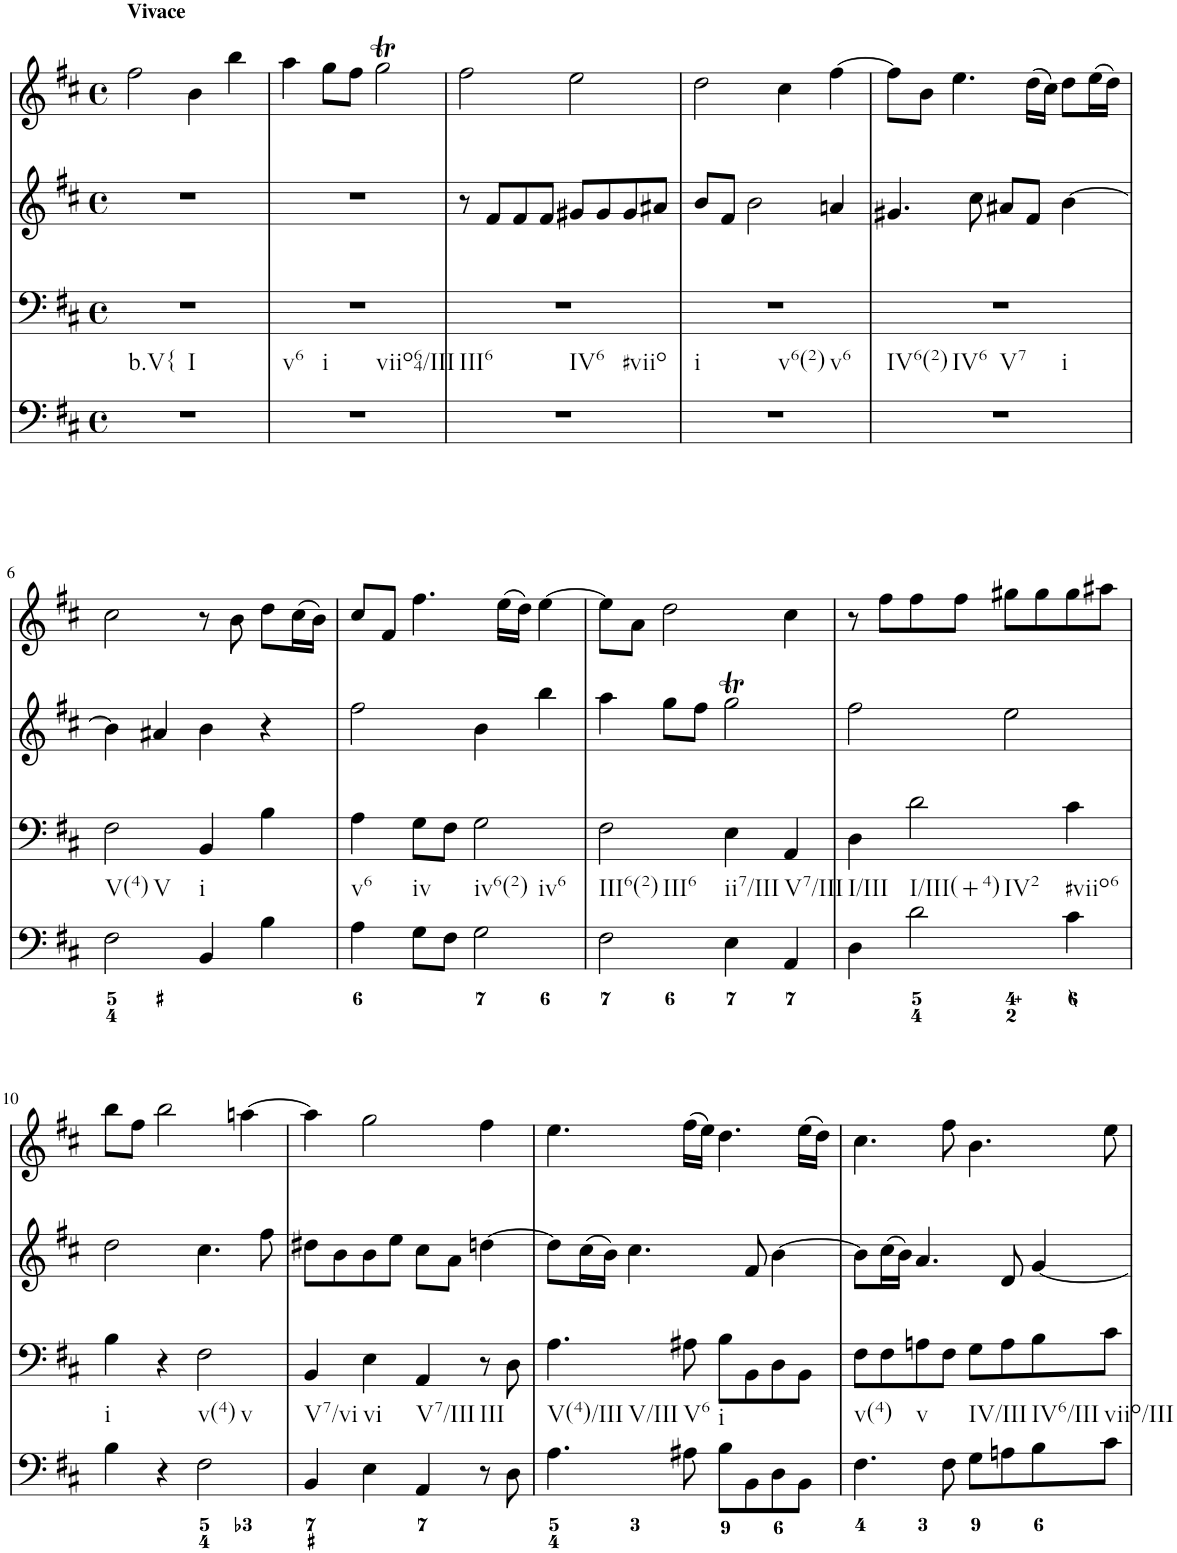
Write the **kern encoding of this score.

**kern	**kern	**kern	**kern
*part4	*part3	*part2	*part1
*staff4	*staff3	*staff2	*staff1
*I"Piano	*I"Piano	*I"Piano	*I"Piano
*I'Pno	*I'Pno	*I'Pno	*I'Pno
*clefF4	*clefF4	*clefG2	*clefG2
*k[f#c#]	*k[f#c#]	*k[f#c#]	*k[f#c#]
*b:	*b:	*b:	*b:
*M4/4	*M4/4	*M4/4	*M4/4
*met(c)	*met(c)	*met(c)	*met(c)
=1	=1	=1	=1
!	!	!	!LO:TX:a:B:t=Vivace
!	!LO:TX:b:t=b.V{	!	!
!	!LO:TX:b:t=I	!	!
1r	1r	1r	2ff#\
.	.	.	4b\
.	.	.	4bb\
=2	=2	=2	=2
!	!LO:TX:b:t=v6	!	!
!	!LO:TX:b:t=i	!	!
!	!LO:TX:b:t=viio64/III	!	!
1r	1r	1r	4aa\
.	.	.	8gg\L
.	.	.	8ff#\J
.	.	.	2ggT\
=3	=3	=3	=3
!	!LO:TX:b:t=III6	!	!
!	!LO:TX:b:t=IV6	!	!
!	!LO:TX:b:t=#viio	!	!
1r	1r	8r	2ff#\
.	.	8f#/L	.
.	.	8f#/	.
.	.	8f#/J	.
.	.	8g#X/L	2ee\
.	.	8g#/	.
.	.	8g#/	.
.	.	8a#X/J	.
=4	=4	=4	=4
!	!LO:TX:b:t=i	!	!
!	!LO:TX:b:t=v6(2)	!	!
!	!LO:TX:b:t=v6	!	!
1r	1r	8b/L	2dd\
.	.	8f#/J	.
.	.	2b\	.
.	.	.	4cc#\
.	.	4an/	[4ff#\
=5	=5	=5	=5
!	!LO:TX:b:t=IV6(2)	!	!
!	!LO:TX:b:t=IV6	!	!
!	!LO:TX:b:t=V7	!	!
!	!LO:TX:b:t=i	!	!
1r	1r	4.g#X/	8ff#\L]
.	.	.	8b\J
.	.	.	4.ee\
.	.	8cc#\	.
.	.	8a#X/L	.
.	.	8f#/J	(16dd\LL
.	.	.	16cc#\JJ)
.	.	[4b\	8dd\L
.	.	.	(16ee\L
.	.	.	16dd\JJ)
!!LO:LB:g=z
=6	=6	=6	=6
!	!LO:TX:b:t=V(4)	!	!
!	!LO:TX:b:t=V	!	!
2F#\	2F#\	4b\]	2cc#\
.	.	4a#X/	.
!	!LO:TX:b:t=i	!	!
4BB/	4BB/	4b\	8r
.	.	.	8b\
4B\	4B\	4r	8dd\L
.	.	.	(16cc#\L
.	.	.	16b\JJ)
=7	=7	=7	=7
!	!LO:TX:b:t=v6	!	!
4A\	4A\	2ff#\	8cc#/L
.	.	.	8f#/J
!	!LO:TX:b:t=iv	!	!
8G\L	8G\L	.	4.ff#\
8F#\J	8F#\J	.	.
!	!LO:TX:b:t=iv6(2)	!	!
!	!LO:TX:b:t=iv6	!	!
2G\	2G\	4b\	.
.	.	.	(16ee\LL
.	.	.	16dd\JJ)
.	.	4bb\	[4ee\
=8	=8	=8	=8
!	!LO:TX:b:t=III6(2)	!	!
!	!LO:TX:b:t=III6	!	!
2F#\	2F#\	4aa\	8ee\L]
.	.	.	8a\J
.	.	8gg\L	2dd\
.	.	8ff#\J	.
!	!LO:TX:b:t=ii7/III	!	!
4E\	4E\	2ggT\	.
!	!LO:TX:b:t=V7/III	!	!
4AA/	4AA/	.	4cc#\
=9	=9	=9	=9
!	!LO:TX:b:t=I/III	!	!
4D\	4D\	2ff#\	8r
.	.	.	8ff#\L
!	!LO:TX:b:t=I/III(+4)	!	!
!	!LO:TX:b:t=IV2	!	!
2d\	2d\	.	8ff#\
.	.	.	8ff#\J
.	.	2ee\	8gg#X\L
.	.	.	8gg#\
!	!LO:TX:b:t=#viio6	!	!
4c#\	4c#\	.	8gg#\
.	.	.	8aa#X\J
!!LO:LB:g=z
=10	=10	=10	=10
!	!LO:TX:b:t=i	!	!
4B\	4B\	2dd\	8bb\L
.	.	.	8ff#\J
4r	4r	.	2bb\
!	!LO:TX:b:t=v(4)	!	!
!	!LO:TX:b:t=v	!	!
2F#\	2F#\	4.cc#\	.
.	.	.	[4aan\
.	.	8ff#\	.
=11	=11	=11	=11
!	!LO:TX:b:t=V7/vi	!	!
4BB/	4BB/	8dd#X\L	4aa\]
.	.	8b\	.
!	!LO:TX:b:t=vi	!	!
4E\	4E\	8b\	2gg\
.	.	8ee\J	.
!	!LO:TX:b:t=V7/III	!	!
4AA/	4AA/	8cc#\L	.
.	.	8a\J	.
!	!LO:TX:b:t=III	!	!
8r	8r	[4ddn\	4ff#\
8D\	8D\	.	.
=12	=12	=12	=12
!	!LO:TX:b:t=V(4)/III	!	!
!	!LO:TX:b:t=V/III	!	!
4.A\	4.A\	8dd\L]	4.ee\
.	.	(16cc#\L	.
.	.	16b\JJ)	.
.	.	4.cc#\	.
!	!LO:TX:b:t=V6	!	!
8A#X\	8A#X\	.	(16ff#\LL
.	.	.	16ee\JJ)
!	!LO:TX:b:t=i	!	!
8B\L	8B\L	.	4.dd\
8BB\	8BB\	8f#/	.
8D\	8D\	[4b\	.
8BB\J	8BB\J	.	(16ee\LL
.	.	.	16dd\JJ)
=13	=13	=13	=13
!	!LO:TX:b:t=v(4)	!	!
4.F#\	8F#\L	8b\L]	4.cc#\
.	8F#\	(16cc#\L	.
.	.	16b\JJ)	.
!	!LO:TX:b:t=v	!	!
.	8An\	4.a/	.
8F#\	8F#\J	.	8ff#\
!	!LO:TX:b:t=IV/III	!	!
8G\L	8G\L	.	4.b\
8An\	8A\	8d/	.
!	!LO:TX:b:t=IV6/III	!	!
8B\	8B\	[4g/	.
!	!LO:TX:b:t=viio/III	!	!
8c#\J	8c#\J	.	8ee\
=	=	=	=
*-	*-	*-	*-
